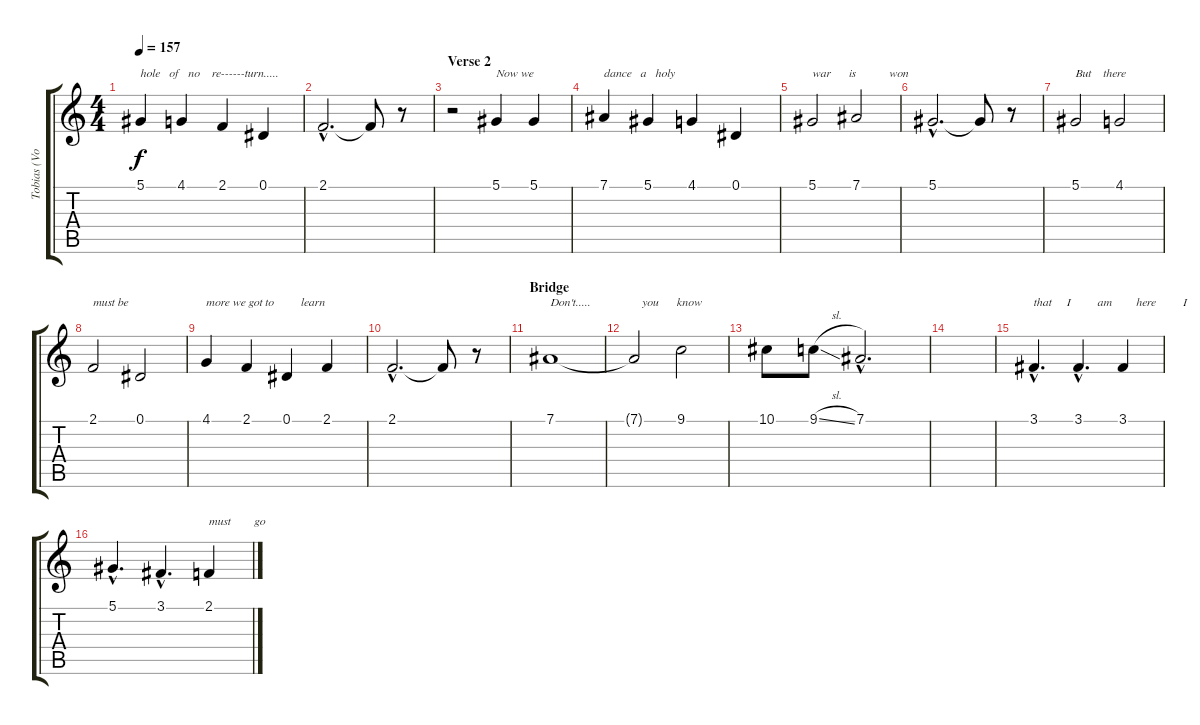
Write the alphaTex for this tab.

\track ("Tobias (Voice)" "Tobias (Vo") {instrument lead2sawtooth}
\staff {score tabs}
\tuning (Eb4 Bb3 Gb3 Db3 Ab2 Eb2) {hide}
\ts (4 4)
\tempo 157
\clef g2
\ks c
5.1.4{txt "hole   of   no    re------turn....." dy f} 4.1.4 2.1.4 0.1.4 |
2.1{hac}.2{d} 2.1{t}.8 r.8 |
\section ("" "Verse 2")
r.2 5.1.4{txt "Now we "} 5.1.4 |
7.1.4{txt "dance   a   holy "} 5.1.4 4.1.4 0.1.4 |
5.1.2{txt "war      is           won"} 7.1.2 |
5.1{hac}.2{d} 5.1{t}.8 r.8 |
5.1.2{txt "But    there"} 4.1.2 |
2.1.2{txt "must be "} 0.1.2 |
4.1.4{txt "more we got to         learn"} 2.1.4 0.1.4 2.1.4 |
2.1{hac}.2{d} 2.1{t}.8 r.8 |
\section ("" "Bridge")
7.1.1{txt "Don't.....                 you      know "} |
7.1{t}.2 9.1.2 |
10.1.8 9.1{sl}.8 7.1{hac}.2{d} |
|
3.1{hac}.4{d txt "that     I         am        here         I       "} 3.1{hac}.4{d} 3.1.4 |
5.1{hac}.4{d} 3.1{hac}.4{d} 2.1.4{txt "must        go"}
